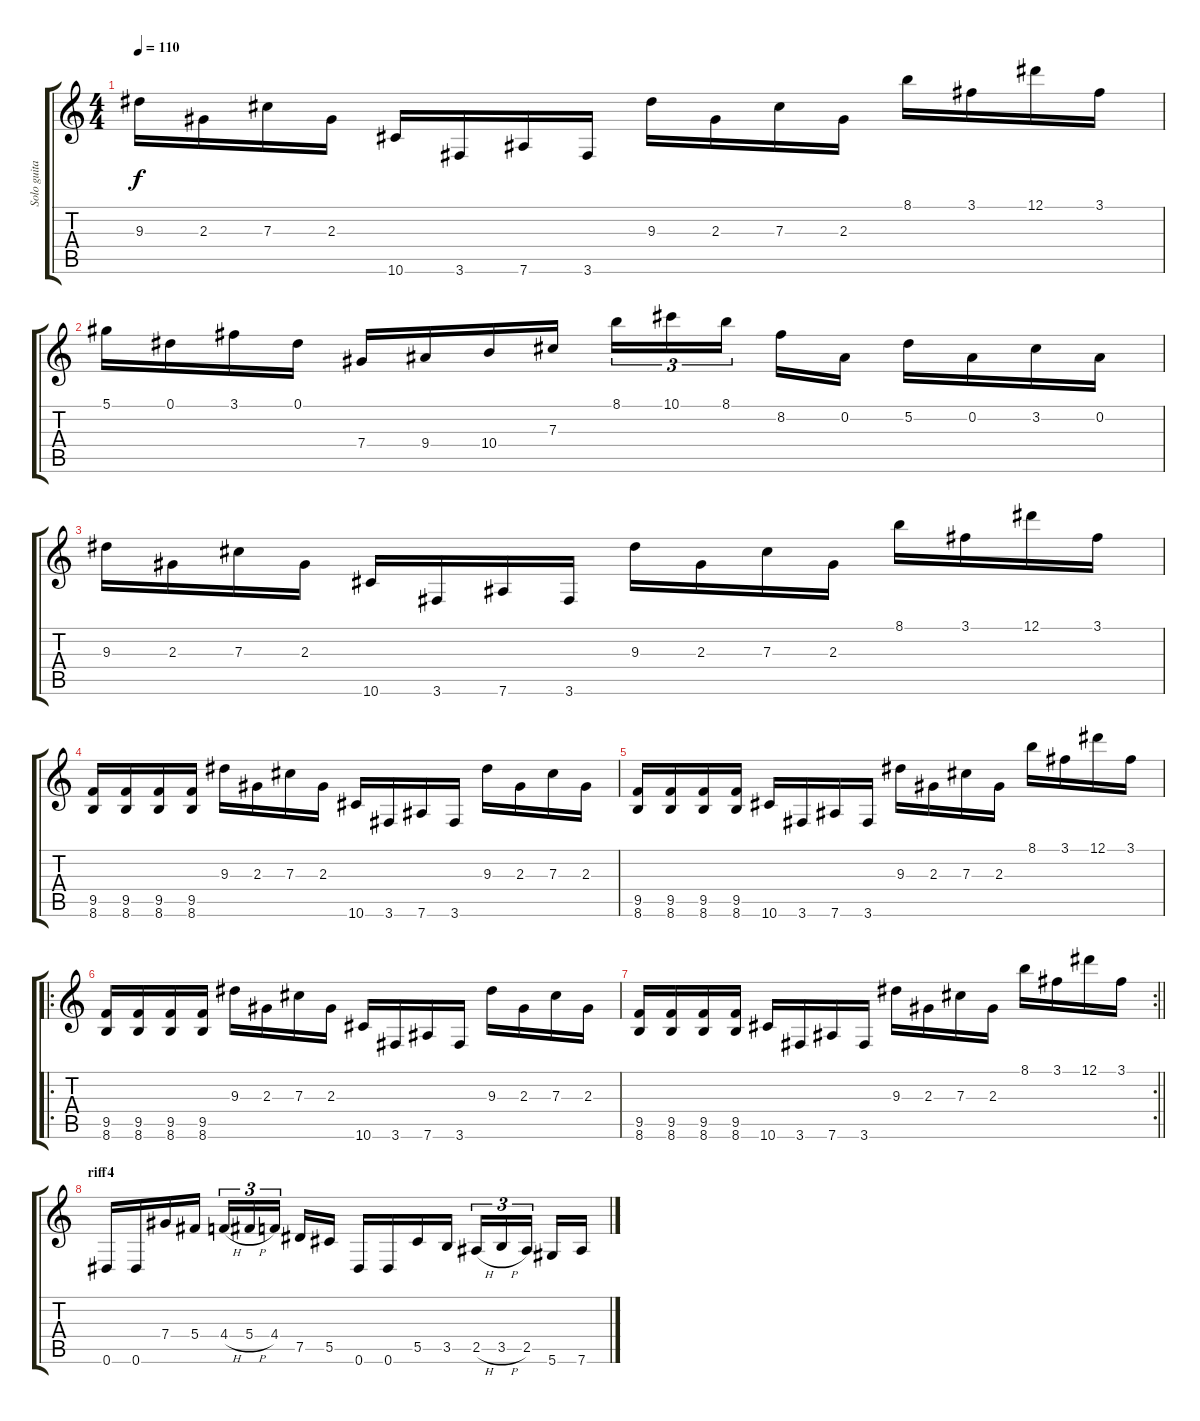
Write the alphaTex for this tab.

\track ("Solo guitar" "Solo guita") {instrument distortionguitar}
\staff {score tabs}
\tuning (Eb4 Bb3 Gb3 Db3 Ab2 Eb2) {hide}
\ts (4 4)
\tempo 110
\clef g2
\ks c
9.3.16{dy f} 2.3.16 7.3.16 2.3.16 10.6.16 3.6.16 7.6.16 3.6.16 9.3.16 2.3.16 7.3.16 2.3.16 8.1.16 3.1.16 12.1.16 3.1.16 |
5.1.16 0.1.16 3.1.16 0.1.16 7.4.16 9.4.16 10.4.16 7.3.16 8.1.16{tu (3 2)} 10.1.16{tu (3 2)} 8.1.16{tu (3 2) beam splitsecondary} 8.2.16 0.2.16 5.2.16 0.2.16 3.2.16 0.2.16 |
9.3.16 2.3.16 7.3.16 2.3.16 10.6.16 3.6.16 7.6.16 3.6.16 9.3.16 2.3.16 7.3.16 2.3.16 8.1.16 3.1.16 12.1.16 3.1.16 |
(9.5 8.6).16 (9.5 8.6).16 (9.5 8.6).16 (9.5 8.6).16 9.3.16 2.3.16 7.3.16 2.3.16 10.6.16 3.6.16 7.6.16 3.6.16 9.3.16 2.3.16 7.3.16 2.3.16 |
(9.5 8.6).16 (9.5 8.6).16 (9.5 8.6).16 (9.5 8.6).16 10.6.16 3.6.16 7.6.16 3.6.16 9.3.16 2.3.16 7.3.16 2.3.16 8.1.16 3.1.16 12.1.16 3.1.16 |
\ro
(9.5 8.6).16 (9.5 8.6).16 (9.5 8.6).16 (9.5 8.6).16 9.3.16 2.3.16 7.3.16 2.3.16 10.6.16 3.6.16 7.6.16 3.6.16 9.3.16 2.3.16 7.3.16 2.3.16 |
\rc 2
\barLineRight lightlight
(9.5 8.6).16 (9.5 8.6).16 (9.5 8.6).16 (9.5 8.6).16 10.6.16 3.6.16 7.6.16 3.6.16 9.3.16 2.3.16 7.3.16 2.3.16 8.1.16 3.1.16 12.1.16 3.1.16 |
\section ("" "riff4")
0.6.16 0.6.16 7.4.16 5.4.16 4.4{h}.16{tu (3 2)} 5.4{h}.16{tu (3 2)} 4.4.16{tu (3 2) beam splitsecondary} 7.5.16 5.5.16 0.6.16 0.6.16 5.5.16 3.5.16 2.5{h}.16{tu (3 2)} 3.5{h}.16{tu (3 2)} 2.5.16{tu (3 2) beam splitsecondary} 5.6.16 7.6.16
